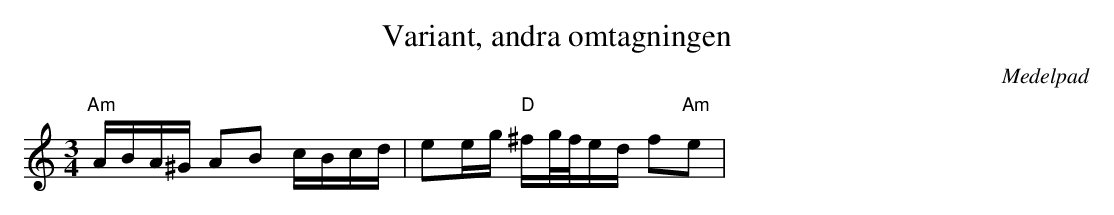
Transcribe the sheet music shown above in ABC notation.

X:1
T:Variant, andra omtagningen
O:Medelpad
M:3/4
L:1/16
K:C
"Am" ABA^G A2B2 cBcd | e2eg "D" ^fg/2f/2ed f2"Am"e2 |
